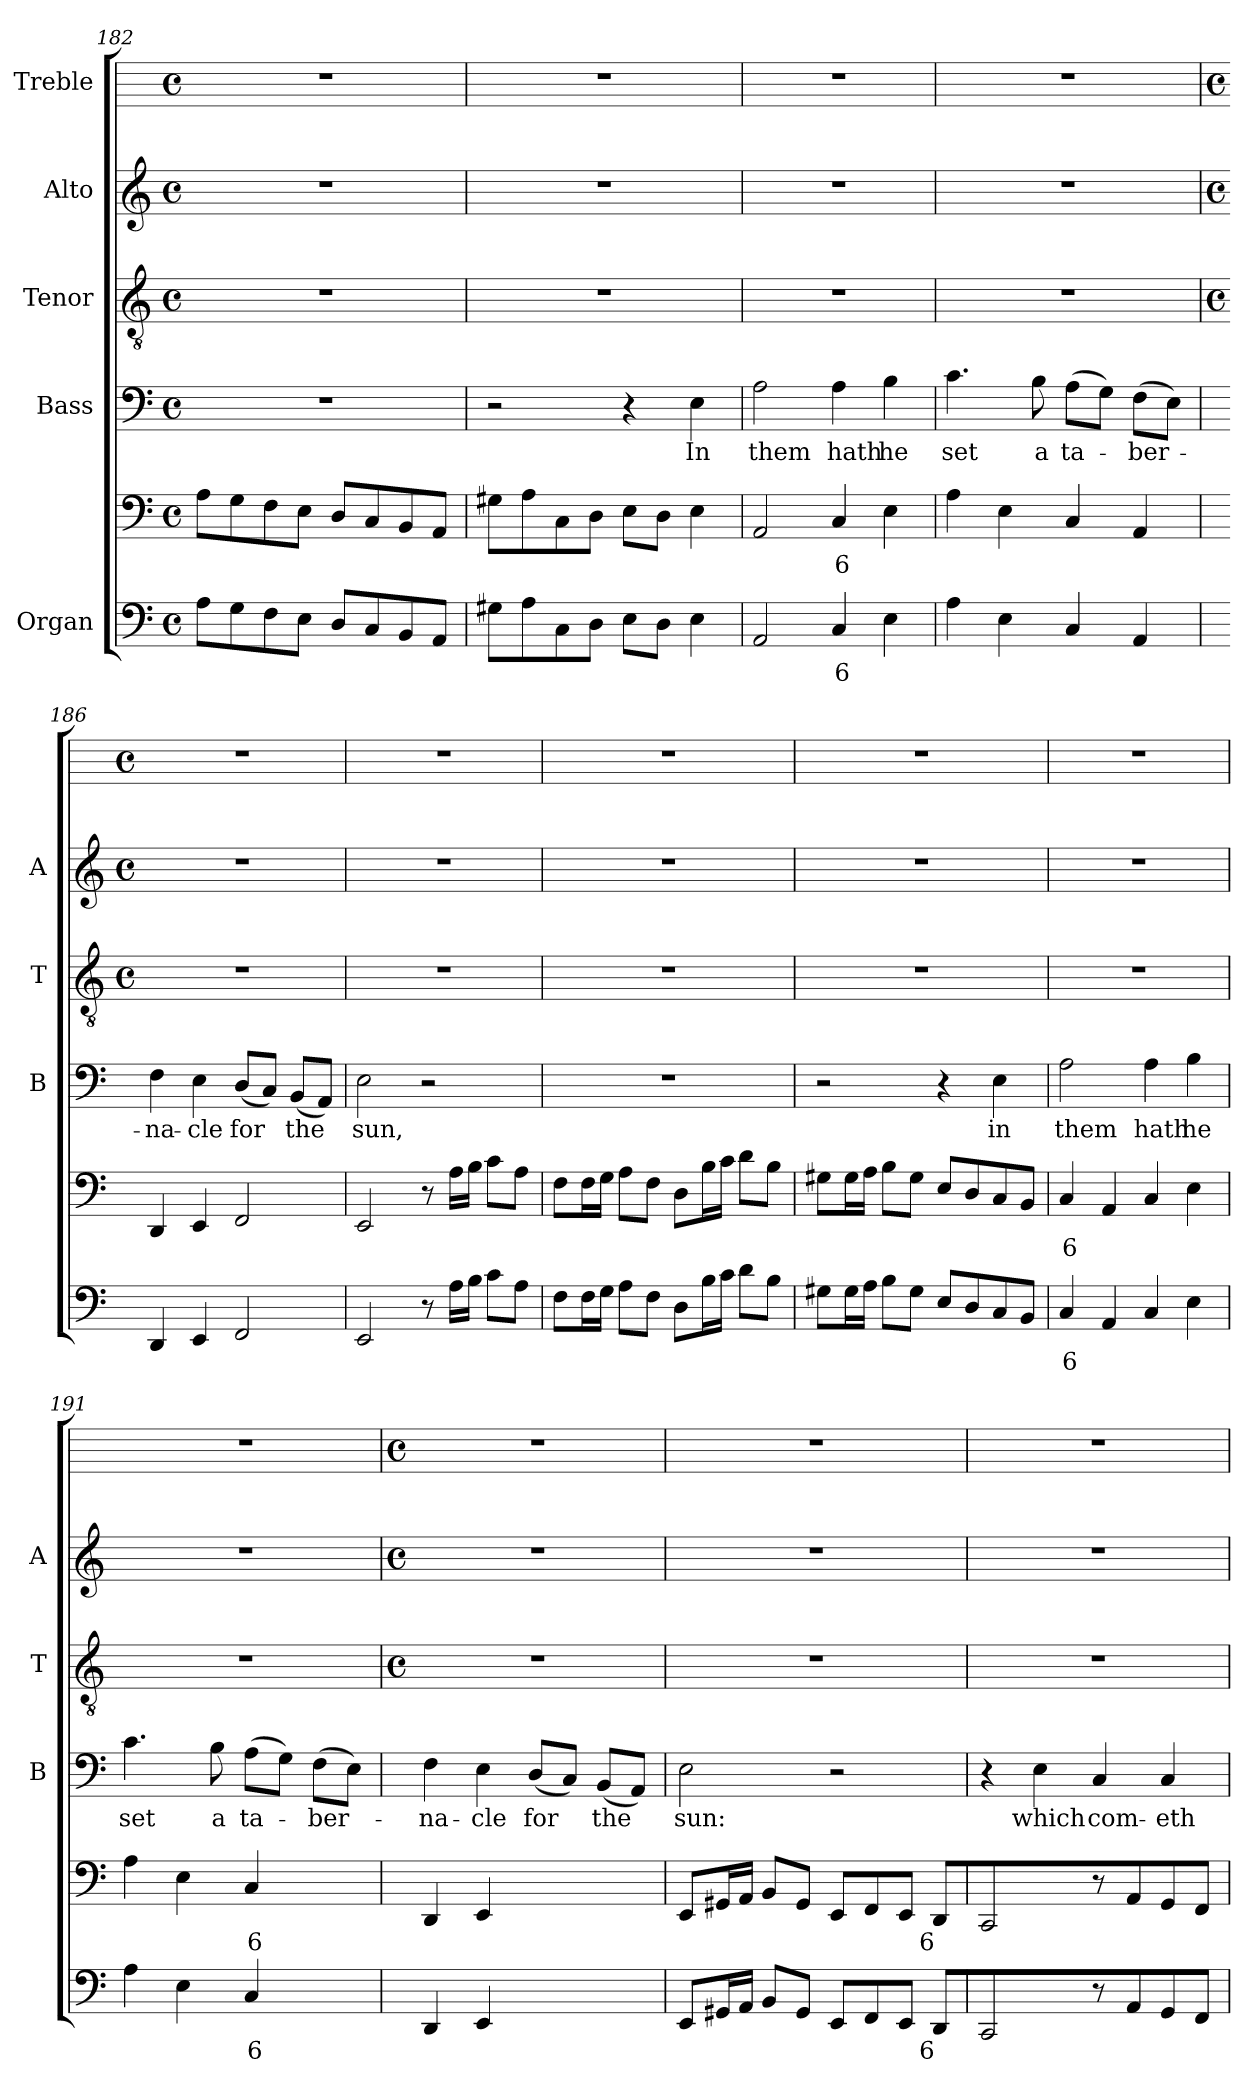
**kern	**text	**kern	**text	**kern	**text	**kern	**kern	**kern
*part5	*part5	*part5	*part5	*part4	*part4	*part3	*part2	*part1
*staff6	*staff6	*staff5	*staff5	*staff4	*staff4	*staff3	*staff2	*staff1
*I"Organ	*	*	*	*I"Bass	*	*I"Tenor	*I"Alto	*I"Treble
*	*	*	*	*I'B	*	*I'T	*I'A	*
*clefF4	*	*clefF4	*	*clefF4	*	*clefGv2	*clefG2	*
*k[]	*	*k[]	*	*k[]	*	*k[]	*k[]	*
*C:	*	*C:	*	*C:	*	*C:	*C:	*
*M4/4	*	*M4/4	*	*M4/4	*	*M4/4	*M4/4	*M4/4
*met(c)	*	*met(c)	*	*met(c)	*	*met(c)	*met(c)	*met(c)
=182	=182	=182	=182	=182	=182	=182	=182	=182
8AL	.	8AL	.	1r	.	1r	1r	1r
8G	.	8G	.	.	.	.	.	.
8F	.	8F	.	.	.	.	.	.
8EJ	.	8EJ	.	.	.	.	.	.
8DL	.	8DL	.	.	.	.	.	.
8C	.	8C	.	.	.	.	.	.
8BB	.	8BB	.	.	.	.	.	.
8AAJ	.	8AAJ	.	.	.	.	.	.
=183	=183	=183	=183	=183	=183	=183	=183	=183
8G#XL	.	8G#XL	.	2r	.	1r	1r	1r
8A	.	8A	.	.	.	.	.	.
8C	.	8C	.	.	.	.	.	.
8DJ	.	8DJ	.	.	.	.	.	.
8EL	.	8EL	.	4r	.	.	.	.
8DJ	.	8DJ	.	.	.	.	.	.
!	!	!	!	!	!LO:LY:b	!	!	!
4E	.	4E	.	4E	In	.	.	.
=184	=184	=184	=184	=184	=184	=184	=184	=184
!	!	!	!	!	!LO:LY:b	!	!	!
2AA	.	2AA	.	2A	them	1r	1r	1r
!	!LO:LY:b	!	!LO:LY:b	!	!LO:LY:b	!	!	!
4C	6	4C	6	4A	hath	.	.	.
!	!	!	!	!	!LO:LY:b	!	!	!
4E	.	4E	.	4B	he	.	.	.
=185	=185	=185	=185	=185	=185	=185	=185	=185
!	!	!	!	!	!LO:LY:b	!	!	!
4A	.	4A	.	4.c	set	1r	1r	1r
4E	.	4E	.	.	.	.	.	.
!	!	!	!	!	!LO:LY:b	!	!	!
.	.	.	.	8B	a	.	.	.
!	!	!	!	!	!LO:LY:b	!	!	!
4C	.	4C	.	(>8AL	ta-	.	.	.
.	.	.	.	8GJ)	.	.	.	.
!	!	!	!	!	!LO:LY:b	!	!	!
4AA	.	4AA	.	(>8FL	ber-	.	.	.
.	.	.	.	8EJ)	.	.	.	.
!!LO:LB:g=z
=186	=186	=186	=186	=186	=186	=186	=186	=186
*	*	*	*	*	*	*M4/4	*M4/4	*M4/4
*	*	*	*	*	*	*met(c)	*met(c)	*met(c)
!	!	!	!	!	!LO:LY:b	!	!	!
4DD	.	4DD	.	4F	na-	1r	1r	1r
!	!	!	!	!	!LO:LY:b	!	!	!
4EE	.	4EE	.	4E	-cle	.	.	.
!	!	!	!	!	!LO:LY:b	!	!	!
2FF	.	2FF	.	(<8DL	for	.	.	.
.	.	.	.	8CJ)	.	.	.	.
!	!	!	!	!	!LO:LY:b	!	!	!
.	.	.	.	(<8BBL	the	.	.	.
.	.	.	.	8AAJ)	.	.	.	.
=187	=187	=187	=187	=187	=187	=187	=187	=187
!	!	!	!	!	!LO:LY:b	!	!	!
2EE	.	2EE	.	2E	sun,	1r	1r	1r
8r	.	8r	.	2r	.	.	.	.
16ALL	.	16ALL	.	.	.	.	.	.
16BJJ	.	16BJJ	.	.	.	.	.	.
8cL	.	8cL	.	.	.	.	.	.
8AJ	.	8AJ	.	.	.	.	.	.
=188	=188	=188	=188	=188	=188	=188	=188	=188
8FL	.	8FL	.	1r	.	1r	1r	1r
16FL	.	16FL	.	.	.	.	.	.
16GJJ	.	16GJJ	.	.	.	.	.	.
8AL	.	8AL	.	.	.	.	.	.
8FJ	.	8FJ	.	.	.	.	.	.
8DL	.	8DL	.	.	.	.	.	.
16BL	.	16BL	.	.	.	.	.	.
16cJJ	.	16cJJ	.	.	.	.	.	.
8dL	.	8dL	.	.	.	.	.	.
8BJ	.	8BJ	.	.	.	.	.	.
=189	=189	=189	=189	=189	=189	=189	=189	=189
8G#XL	.	8G#XL	.	2r	.	1r	1r	1r
16G#L	.	16G#L	.	.	.	.	.	.
16AJJ	.	16AJJ	.	.	.	.	.	.
8BL	.	8BL	.	.	.	.	.	.
8G#J	.	8G#J	.	.	.	.	.	.
8EL	.	8EL	.	4r	.	.	.	.
8D	.	8D	.	.	.	.	.	.
!	!	!	!	!	!LO:LY:b	!	!	!
8C	.	8C	.	4E	in	.	.	.
8BBJ	.	8BBJ	.	.	.	.	.	.
=190	=190	=190	=190	=190	=190	=190	=190	=190
!	!LO:LY:b	!	!LO:LY:b	!	!LO:LY:b	!	!	!
4C	6	4C	6	2A	them	1r	1r	1r
4AA	.	4AA	.	.	.	.	.	.
!	!	!	!	!	!LO:LY:b	!	!	!
4C	.	4C	.	4A	hath	.	.	.
!	!	!	!	!	!LO:LY:b	!	!	!
4E	.	4E	.	4B	he	.	.	.
=191	=191	=191	=191	=191	=191	=191	=191	=191
!	!	!	!	!	!LO:LY:b	!	!	!
4A	.	4A	.	4.c	set	1r	1r	1r
4E	.	4E	.	.	.	.	.	.
!	!	!	!	!	!LO:LY:b	!	!	!
.	.	.	.	8B	a	.	.	.
!	!LO:LY:b	!	!LO:LY:b	!	!LO:LY:b	!	!	!
4C	6	4C	6	(>8AL	ta-	.	.	.
.	.	.	.	8GJ)	.	.	.	.
!	!LO:LY:b	!	!LO:LY:b	!	!LO:LY:b	!	!	!
[8AALyy	6	[8AALyy	6	(>8FL	ber-	.	.	.
!	!LO:LY:b	!	!LO:LY:b	!	!	!	!	!
8AAJyy]	5	8AAJyy]	5	8EJ)	.	.	.	.
!!LO:LB:g=z
=192	=192	=192	=192	=192	=192	=192	=192	=192
*	*	*	*	*	*	*M4/4	*M4/4	*M4/4
*	*	*	*	*	*	*met(c)	*met(c)	*met(c)
!	!	!	!	!	!LO:LY:b	!	!	!
4DD	.	4DD	.	4F	na-	1r	1r	1r
!	!	!	!	!	!LO:LY:b	!	!	!
4EE	.	4EE	.	4E	-cle	.	.	.
!	!LO:LY:b	!	!LO:LY:b	!	!LO:LY:b	!	!	!
[8FFLyy	6	[8FFLyy	6	(<8DL	for	.	.	.
!	!LO:LY:b	!	!LO:LY:b	!	!	!	!	!
8FFJyy_	5	8FFJyy_	5	8CJ)	.	.	.	.
!	!LO:LY:b	!	!LO:LY:b	!	!LO:LY:b	!	!	!
4FFyy]	6	4FFyy]	6	(<8BBL	the	.	.	.
.	.	.	.	8AAJ)	.	.	.	.
=193	=193	=193	=193	=193	=193	=193	=193	=193
!	!	!	!	!	!LO:LY:b	!	!	!
8EEL	.	8EEL	.	2E	sun:	1r	1r	1r
16GG#XL	.	16GG#XL	.	.	.	.	.	.
16AAJJ	.	16AAJJ	.	.	.	.	.	.
8BBL	.	8BBL	.	.	.	.	.	.
8GG#J	.	8GG#J	.	.	.	.	.	.
8EEL	.	8EEL	.	2r	.	.	.	.
8FF	.	8FF	.	.	.	.	.	.
8EEJ	.	8EEJ	.	.	.	.	.	.
!	!LO:LY:b	!	!LO:LY:b	!	!	!	!	!
8DDL	6	8DDL	6	.	.	.	.	.
=194	=194	=194	=194	=194	=194	=194	=194	=194
2CC	.	2CC	.	4r	.	1r	1r	1r
!	!	!	!	!	!LO:LY:b	!	!	!
.	.	.	.	4E	which	.	.	.
!	!	!	!	!	!LO:LY:b	!	!	!
8r	.	8r	.	4C	com-	.	.	.
8AA	.	8AA	.	.	.	.	.	.
!	!	!	!	!	!LO:LY:b	!	!	!
8GG	.	8GG	.	4C	-eth	.	.	.
8FFJ	.	8FFJ	.	.	.	.	.	.
=	=	=	=	=	=	=	=	=
*-	*-	*-	*-	*-	*-	*-	*-	*-
